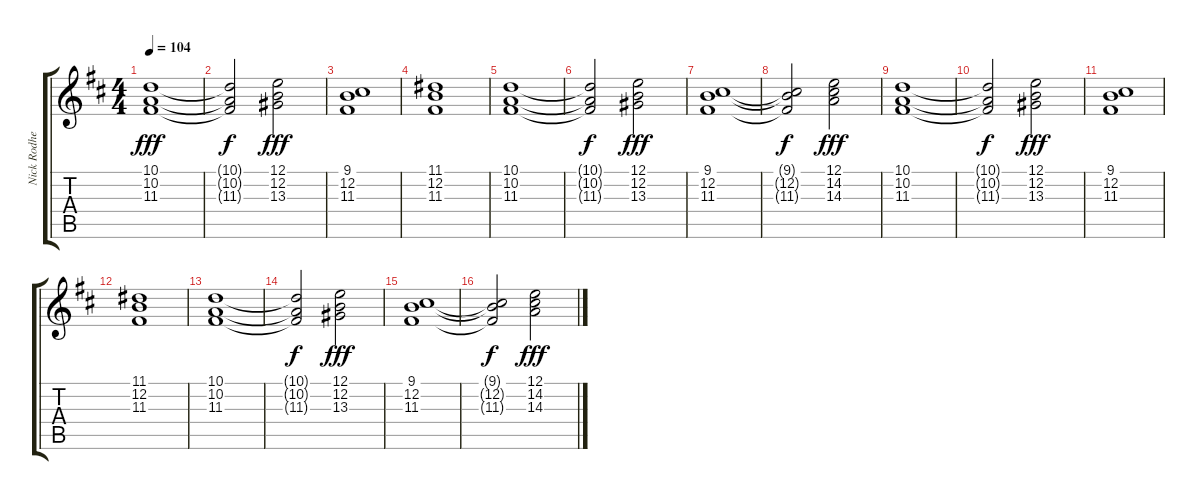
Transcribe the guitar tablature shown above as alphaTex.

\track ("Nick Rodhes 2" "Nick Rodhe") {instrument synthstrings2}
\staff {score tabs}
\tuning (E4 B3 G3 D3 A2 E2) {hide}
\ts (4 4)
\tempo 104
\clef g2
\ks d
(10.1 10.2 11.3).1{dy fff} |
(10.1{t} 10.2{t} 11.3{t}).2{dy f} (12.1 12.2 13.3).2{dy fff} |
(9.1 12.2 11.3).1 |
(11.1 12.2 11.3).1 |
(10.1 10.2 11.3).1 |
(10.1{t} 10.2{t} 11.3{t}).2{dy f} (12.1 12.2 13.3).2{dy fff} |
(9.1 12.2 11.3).1 |
(9.1{t} 12.2{t} 11.3{t}).2{dy f} (12.1 14.2 14.3).2{dy fff} |
(10.1 10.2 11.3).1 |
(10.1{t} 10.2{t} 11.3{t}).2{dy f} (12.1 12.2 13.3).2{dy fff} |
(9.1 12.2 11.3).1 |
(11.1 12.2 11.3).1 |
(10.1 10.2 11.3).1 |
(10.1{t} 10.2{t} 11.3{t}).2{dy f} (12.1 12.2 13.3).2{dy fff} |
(9.1 12.2 11.3).1 |
(9.1{t} 12.2{t} 11.3{t}).2{dy f} (12.1 14.2 14.3).2{dy fff}
